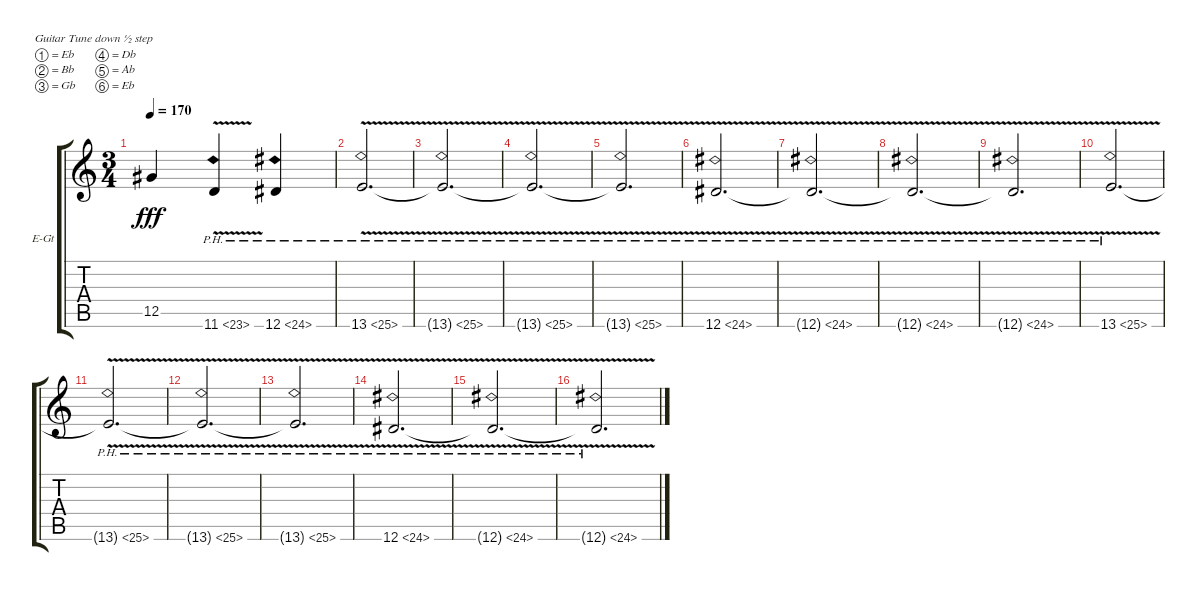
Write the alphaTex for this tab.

\bracketExtendMode groupsimilarinstruments
\firstSystemTrackNameOrientation horizontal
\otherSystemsTrackNameOrientation horizontal
\track ("Adam - Solo" "E-Gt") {instrument distortionguitar}
\staff {score tabs}
\tuning (Eb4 Bb3 Gb3 Db3 Ab2 Eb2)
\ts (3 4)
\tempo 170
\clef g2
\scale
0.333333
\ks c
12.5.4{dy fff} 11.6{ph 12 v}.4 12.6{ph 12}.4 |
13.6{ph 12 v}.2{d} |
13.6{ph 12 v t}.2{d} |
13.6{ph 12 v t}.2{d} |
13.6{ph 12 v t}.2{d} |
12.6{ph 12 v}.2{d} |
12.6{ph 12 v t}.2{d} |
12.6{ph 12 v t}.2{d} |
12.6{ph 12 v t}.2{d} |
13.6{ph 12 v}.2{d} |
13.6{ph 12 v t}.2{d} |
13.6{ph 12 v t}.2{d} |
13.6{ph 12 v t}.2{d} |
12.6{ph 12 v}.2{d} |
12.6{ph 12 v t}.2{d} |
12.6{ph 12 v t}.2{d}
